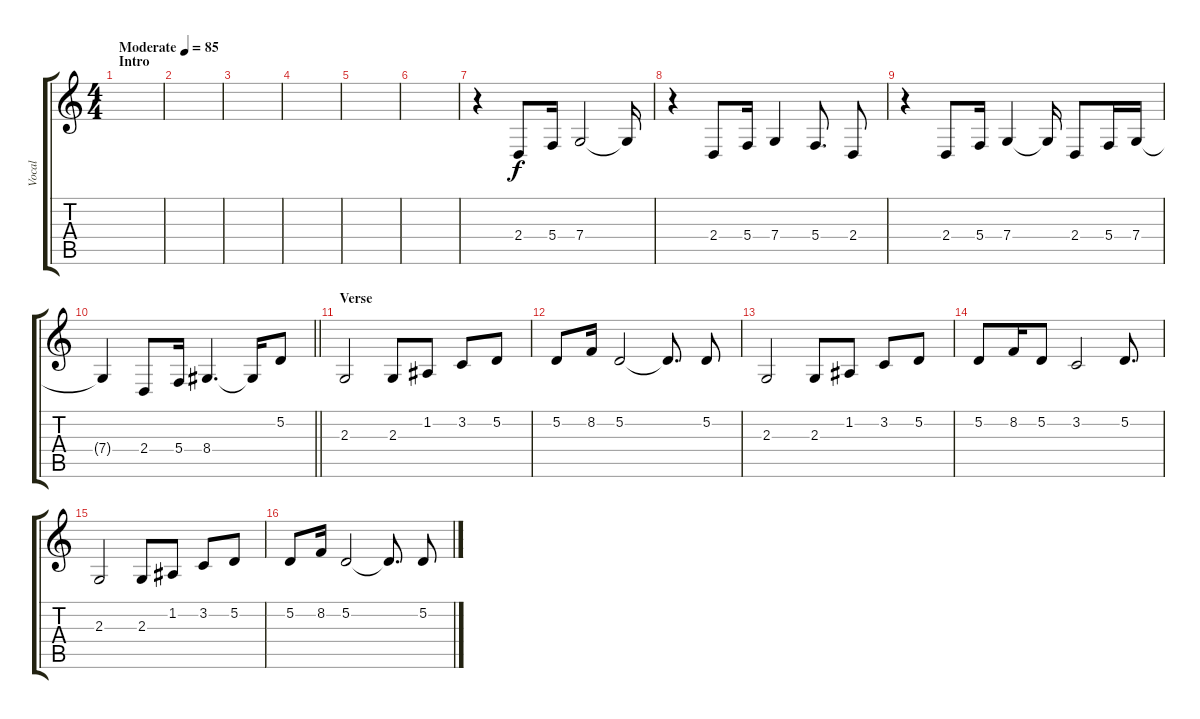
\track ("Vocal" "Vocal") {instrument violin}
\staff {score tabs}
\tuning (D4 A3 F3 C3 G2 D2) {hide}
\ts (4 4)
\section ("" "Intro")
\tempo (85 "Moderate")
\clef g2
\ks c
|
|
|
|
|
|
r.4 2.4.8 5.4.16 7.4.2 7.4{t}.16 |
r.4 2.4.8 5.4.16 7.4.4 5.4.8{d} 2.4.8 |
r.4 2.4.8 5.4.16 7.4.4 7.4{t}.16 2.4.8 5.4.16 7.4.16 |
\barLineRight lightlight
7.4{t}.4 2.4.8 5.4.16 8.4.4{d} 8.4{t}.16 5.2.8 |
\section ("" "Verse")
2.3.2 2.3.8 1.2.8 3.2.8 5.2.8 |
5.2.8 8.2.16 5.2.2 5.2{t}.8{d} 5.2.8 |
2.3.2 2.3.8 1.2.8 3.2.8 5.2.8 |
5.2.8 8.2.16 5.2.8 3.2.2 5.2.8{d} |
2.3.2 2.3.8 1.2.8 3.2.8 5.2.8 |
5.2.8 8.2.16 5.2.2 5.2{t}.8{d} 5.2.8
